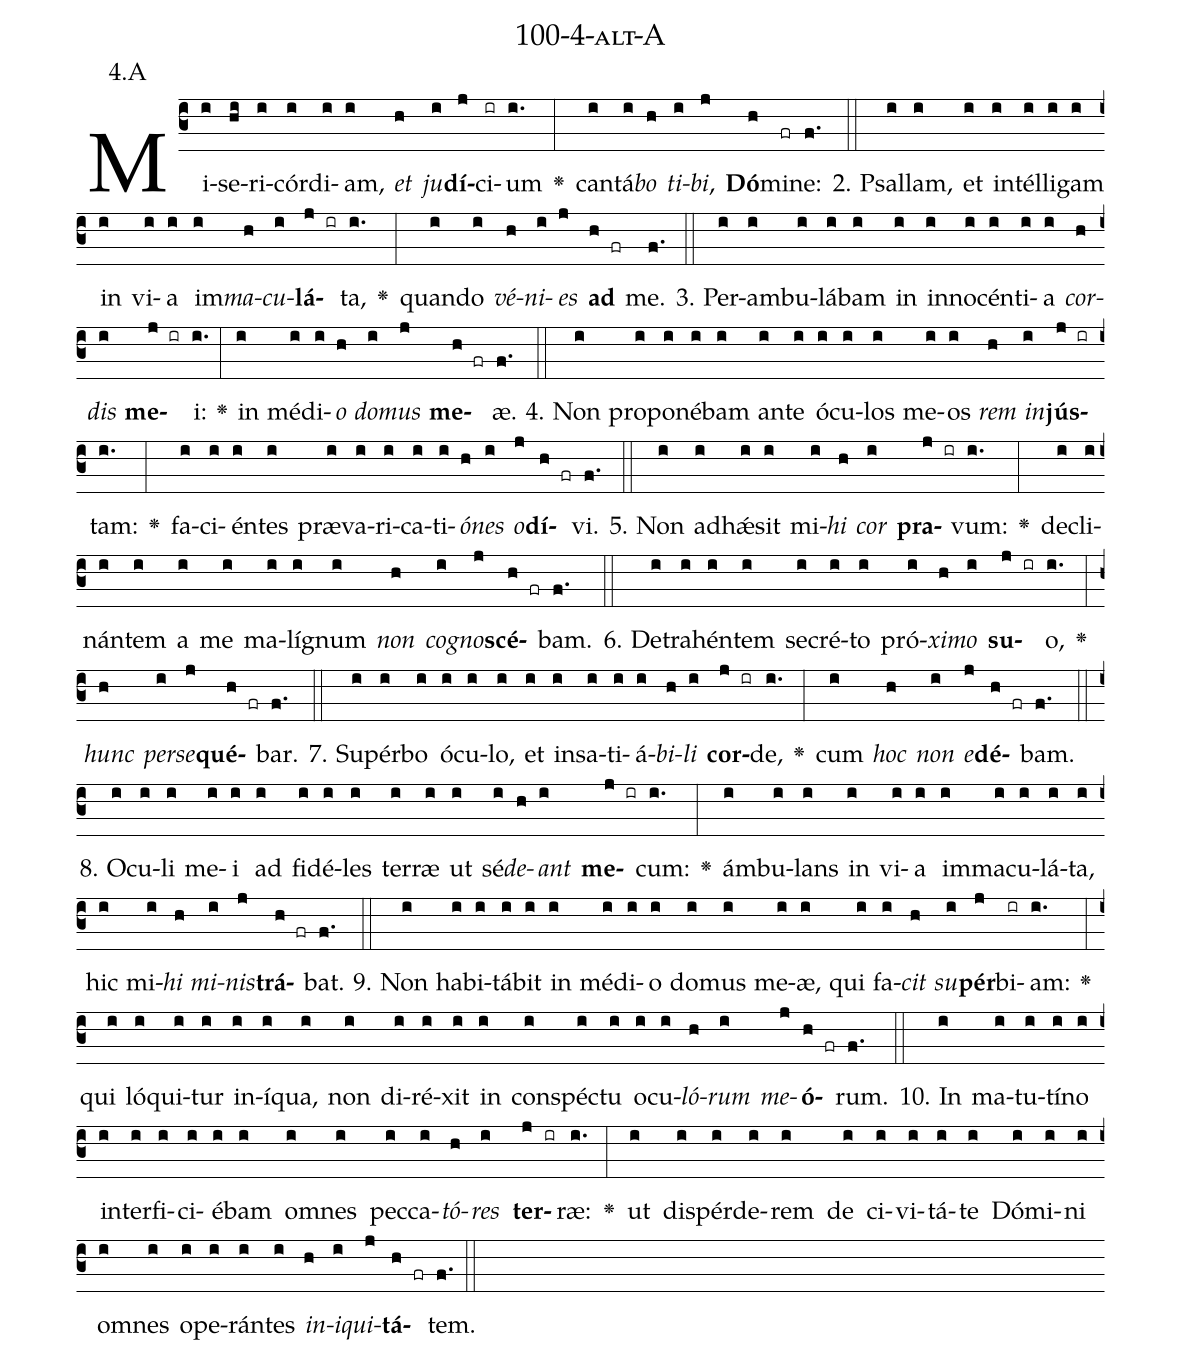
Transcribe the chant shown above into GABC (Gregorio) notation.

name: 100-4-alt-A;
annotation: 4.A;
%%
(c3)Mi(i)se(hi)ri(i)cór(i)di(i)am,(i) <i>et</i>(h) <i>ju</i>(i)<b>dí</b>(j)ci(ir)um(i.) <v>\greheightstar</v>(:) can(i)tá(i)<i>bo</i>(h) <i>ti</i>(i)<i>bi</i>,(j) <b>Dó</b>(h)mi(fr)ne:(f.) (::)
2. Psal(i)lam,(i) et(i) in(i)tél(i)li(i)gam(i) in(i) vi(i)a(i) im(i)<i>ma</i>(h)<i>cu</i>(i)<b>lá</b>(j ir)ta,(i.) <v>\greheightstar</v>(:) quan(i)do(i) <i>vé</i>(h)<i>ni</i>(i)<i>es</i>(j) <b>ad</b>(h fr) me.(f.) (::)
3. Per(i)am(i)bu(i)lá(i)bam(i) in(i) in(i)no(i)cén(i)ti(i)a(i) <i>cor</i>(h)<i>dis</i>(i) <b>me</b>(j ir)i:(i.) <v>\greheightstar</v>(:) in(i) mé(i)di(i)<i>o</i>(h) <i>do</i>(i)<i>mus</i>(j) <b>me</b>(h fr)æ.(f.) (::)
4. Non(i) pro(i)po(i)né(i)bam(i) an(i)te(i) ó(i)cu(i)los(i) me(i)os(i) <i>rem</i>(h) <i>in</i>(i)<b>jús</b>(j ir)tam:(i.) <v>\greheightstar</v>(:) fa(i)ci(i)én(i)tes(i) præ(i)va(i)ri(i)ca(i)ti(i)<i>ó</i>(h)<i>nes</i>(i) <i>o</i>(j)<b>dí</b>(h fr)vi.(f.) (::)
5. Non(i) ad(i)hǽ(i)sit(i) mi(i)<i>hi</i>(h) <i>cor</i>(i) <b>pra</b>(j ir)vum:(i.) <v>\greheightstar</v>(:) de(i)cli(i)nán(i)tem(i) a(i) me(i) ma(i)lí(i)gnum(i) <i>non</i>(h) <i>co</i>(i)<i>gno</i>(j)<b>scé</b>(h fr)bam.(f.) (::)
6. De(i)tra(i)hén(i)tem(i) se(i)cré(i)to(i) pró(i)<i>xi</i>(h)<i>mo</i>(i) <b>su</b>(j ir)o,(i.) <v>\greheightstar</v>(:) <i>hunc</i>(h) <i>per</i>(i)<i>se</i>(j)<b>qué</b>(h fr)bar.(f.) (::)
7. Su(i)pér(i)bo(i) ó(i)cu(i)lo,(i) et(i) in(i)sa(i)ti(i)á(i)<i>bi</i>(h)<i>li</i>(i) <b>cor</b>(j ir)de,(i.) <v>\greheightstar</v>(:) cum(i) <i>hoc</i>(h) <i>non</i>(i) <i>e</i>(j)<b>dé</b>(h fr)bam.(f.) (::)
8. O(i)cu(i)li(i) me(i)i(i) ad(i) fi(i)dé(i)les(i) ter(i)ræ(i) ut(i) sé(i)<i>de</i>(h)<i>ant</i>(i) <b>me</b>(j ir)cum:(i.) <v>\greheightstar</v>(:) ám(i)bu(i)lans(i) in(i) vi(i)a(i) im(i)ma(i)cu(i)lá(i)ta,(i) hic(i) mi(i)<i>hi</i>(h) <i>mi</i>(i)<i>nis</i>(j)<b>trá</b>(h fr)bat.(f.) (::)
9. Non(i) ha(i)bi(i)tá(i)bit(i) in(i) mé(i)di(i)o(i) do(i)mus(i) me(i)æ,(i) qui(i) fa(i)<i>cit</i>(h) <i>su</i>(i)<b>pér</b>(j)bi(ir)am:(i.) <v>\greheightstar</v>(:) qui(i) ló(i)qui(i)tur(i) in(i)í(i)qua,(i) non(i) di(i)ré(i)xit(i) in(i) con(i)spéc(i)tu(i) o(i)cu(i)<i>ló</i>(h)<i>rum</i>(i) <i>me</i>(j)<b>ó</b>(h fr)rum.(f.) (::)
10. In(i) ma(i)tu(i)tí(i)no(i) in(i)ter(i)fi(i)ci(i)é(i)bam(i) om(i)nes(i) pec(i)ca(i)<i>tó</i>(h)<i>res</i>(i) <b>ter</b>(j ir)ræ:(i.) <v>\greheightstar</v>(:) ut(i) dis(i)pér(i)de(i)rem(i) de(i) ci(i)vi(i)tá(i)te(i) Dó(i)mi(i)ni(i) om(i)nes(i) o(i)pe(i)rán(i)tes(i) <i>in</i>(h)<i>i</i>(i)<i>qui</i>(j)<b>tá</b>(h fr)tem.(f.) (::)
